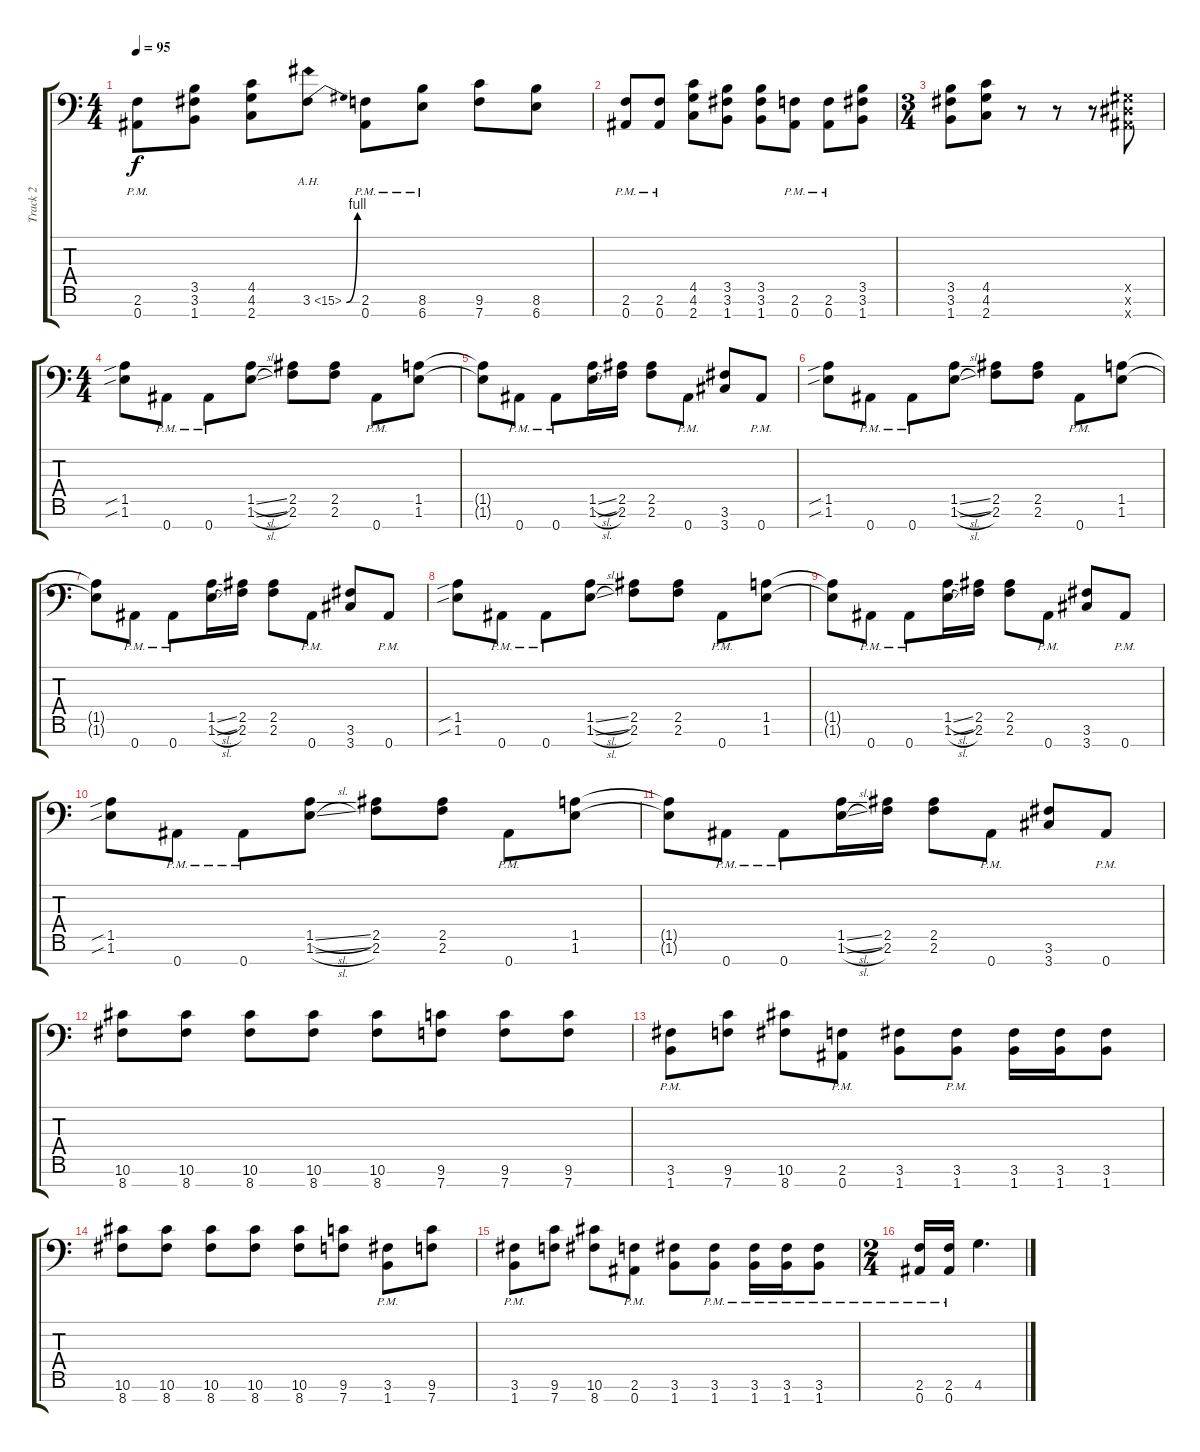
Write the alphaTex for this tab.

\track ("Track 2" "Track 2") {instrument distortionguitar}
\staff {score tabs}
\tuning (Eb4 Bb3 Gb3 Db3 Ab2 Eb2 Bb1) {hide}
\ts (4 4)
\tempo 95
\clef f4
\ks c
(2.6{pm} 0.7{pm}).8{dy f} (3.5 3.6 1.7).8 (4.5 4.6 2.7).8 3.6{be (bend 0 0 60 4) ah 12}.8 (2.6{pm} 0.7{pm}).8 (8.6{pm} 6.7{pm}).8 (9.6 7.7).8 (8.6 6.7).8 |
(2.6{pm} 0.7{pm}).8 (2.6{pm} 0.7{pm}).8 (4.5 4.6 2.7).8 (3.5 3.6 1.7).8 (3.5 3.6 1.7).8 (2.6{pm} 0.7{pm}).8 (2.6{pm} 0.7{pm}).8 (3.5 3.6 1.7).8 |
\ts (3 4)
(3.5 3.6 1.7).8 (4.5 4.6 2.7).8 r.8 r.8 r.8 (0.5{x} 0.6{x} 0.7{x}).8 |
\ts (4 4)
(1.5{sib} 1.6{sib}).8 0.7{pm}.8 0.7{pm}.8 (1.5{sl} 1.6{sl}).8 (2.5 2.6).8 (2.5 2.6).8 0.7{pm}.8 (1.5 1.6).8 |
(1.5{t} 1.6{t}).8 0.7{pm}.8 0.7{pm}.8 (1.5{sl} 1.6{sl}).16 (2.5 2.6).16 (2.5 2.6).8 0.7{pm}.8 (3.6 3.7).8 0.7{pm}.8 |
(1.5{sib} 1.6{sib}).8 0.7{pm}.8 0.7{pm}.8 (1.5{sl} 1.6{sl}).8 (2.5 2.6).8 (2.5 2.6).8 0.7{pm}.8 (1.5 1.6).8 |
(1.5{t} 1.6{t}).8 0.7{pm}.8 0.7{pm}.8 (1.5{sl} 1.6{sl}).16 (2.5 2.6).16 (2.5 2.6).8 0.7{pm}.8 (3.6 3.7).8 0.7{pm}.8 |
(1.5{sib} 1.6{sib}).8 0.7{pm}.8 0.7{pm}.8 (1.5{sl} 1.6{sl}).8 (2.5 2.6).8 (2.5 2.6).8 0.7{pm}.8 (1.5 1.6).8 |
(1.5{t} 1.6{t}).8 0.7{pm}.8 0.7{pm}.8 (1.5{sl} 1.6{sl}).16 (2.5 2.6).16 (2.5 2.6).8 0.7{pm}.8 (3.6 3.7).8 0.7{pm}.8 |
(1.5{sib} 1.6{sib}).8 0.7{pm}.8 0.7{pm}.8 (1.5{sl} 1.6{sl}).8 (2.5 2.6).8 (2.5 2.6).8 0.7{pm}.8 (1.5 1.6).8 |
(1.5{t} 1.6{t}).8 0.7{pm}.8 0.7{pm}.8 (1.5{sl} 1.6{sl}).16 (2.5 2.6).16 (2.5 2.6).8 0.7{pm}.8 (3.6 3.7).8 0.7{pm}.8 |
(10.6 8.7).8 (10.6 8.7).8 (10.6 8.7).8 (10.6 8.7).8 (10.6 8.7).8 (9.6 7.7).8 (9.6 7.7).8 (9.6 7.7).8 |
(3.6{pm} 1.7{pm}).8 (9.6 7.7).8 (10.6 8.7).8 (2.6{pm} 0.7{pm}).8 (3.6 1.7).8 (3.6{pm} 1.7{pm}).8 (3.6 1.7).16 (3.6 1.7).16 (3.6 1.7).8 |
(10.6 8.7).8 (10.6 8.7).8 (10.6 8.7).8 (10.6 8.7).8 (10.6 8.7).8 (9.6 7.7).8 (3.6{pm} 1.7{pm}).8 (9.6 7.7).8 |
(3.6{pm} 1.7{pm}).8 (9.6 7.7).8 (10.6 8.7).8 (2.6{pm} 0.7{pm}).8 (3.6 1.7).8 (3.6{pm} 1.7{pm}).8 (3.6{pm} 1.7{pm}).16 (3.6{pm} 1.7{pm}).16 (3.6{pm} 1.7{pm}).8 |
\ts (2 4)
(2.6{pm} 0.7{pm}).16 (2.6{pm} 0.7{pm}).16 4.6.4{d}
